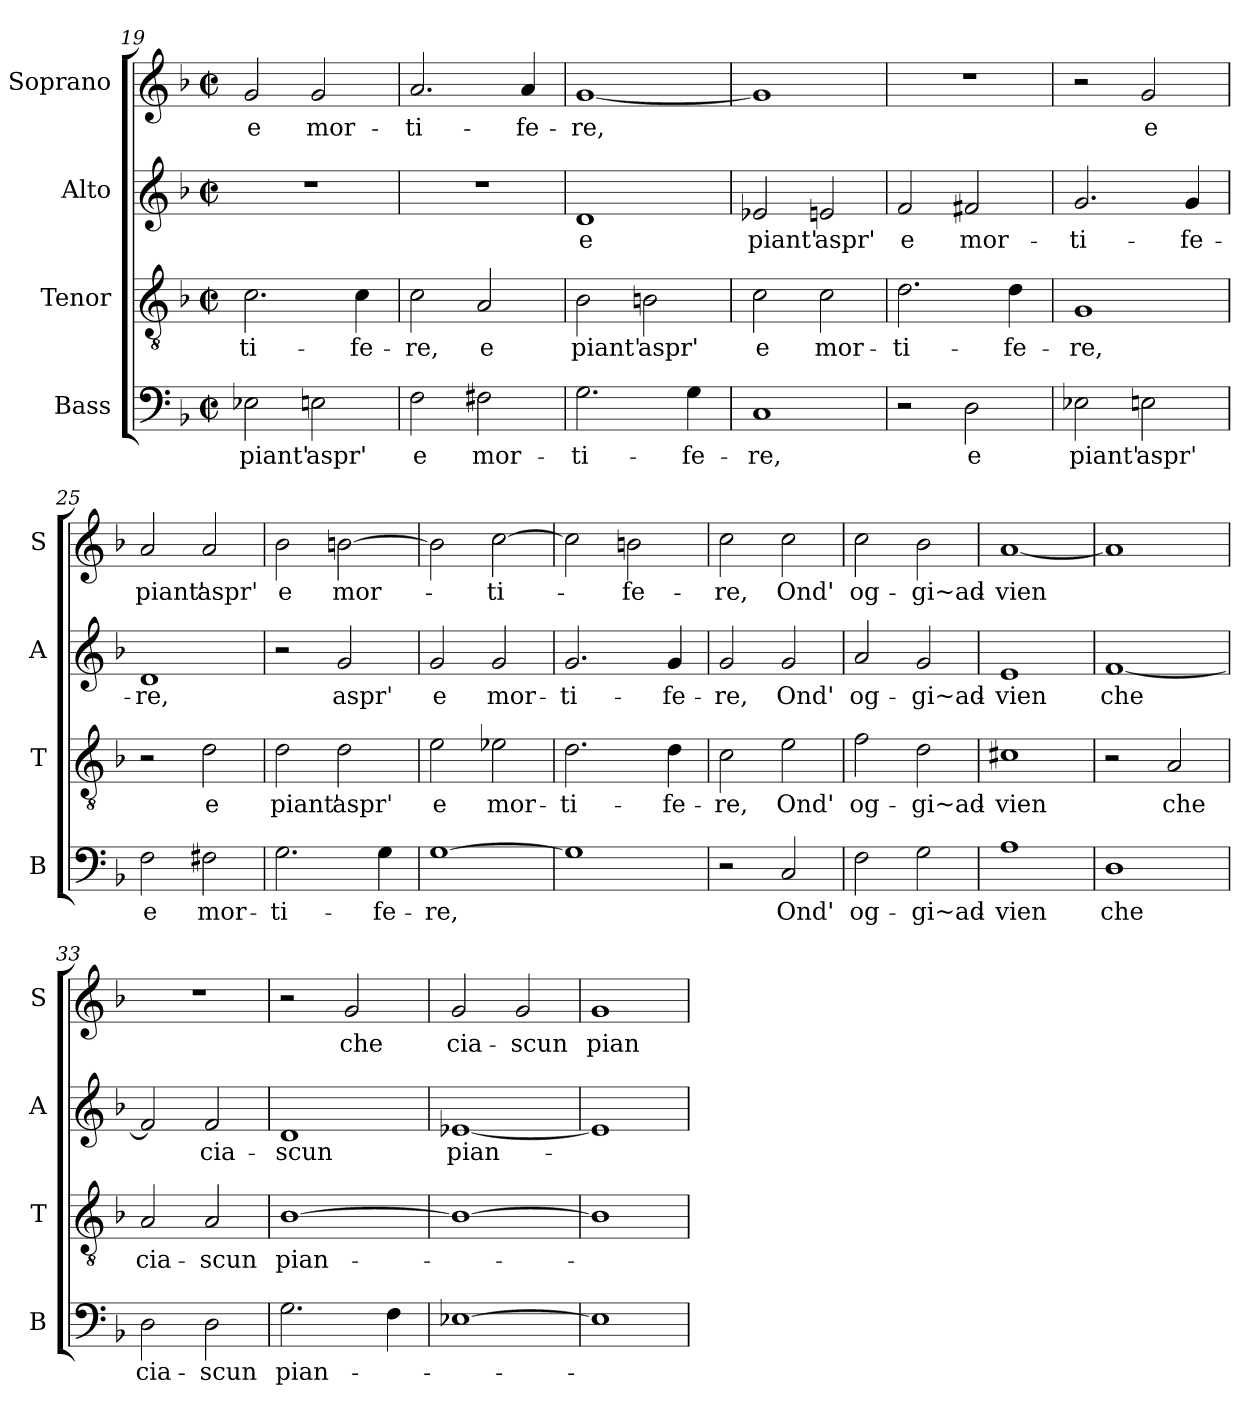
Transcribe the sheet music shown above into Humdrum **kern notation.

**kern	**text	**kern	**text	**kern	**text	**kern	**text
*part4	*part4	*part3	*part3	*part2	*part2	*part1	*part1
*staff4	*staff4	*staff3	*staff3	*staff2	*staff2	*staff1	*staff1
*I"Bass	*	*I"Tenor	*	*I"Alto	*	*I"Soprano	*
*I'B	*	*I'T	*	*I'A	*	*I'S	*
*clefF4	*	*clefGv2	*	*clefG2	*	*clefG2	*
*k[b-]	*	*k[b-]	*	*k[b-]	*	*k[b-]	*
*F:	*	*F:	*	*F:	*	*F:	*
*M2/2	*	*M2/2	*	*M2/2	*	*M2/2	*
*met(c|)	*	*met(c|)	*	*met(c|)	*	*met(c|)	*
=19	=19	=19	=19	=19	=19	=19	=19
2E-X\	piant'	2.c\	-ti-	1r	.	2g/	e
2En\	aspr'	.	.	.	.	2g/	mor-
.	.	4c\	-fe-	.	.	.	.
=20	=20	=20	=20	=20	=20	=20	=20
2F\	e	2c\	-re,	1r	.	2.a/	-ti-
2F#X\	mor-	2A/	e	.	.	.	.
.	.	.	.	.	.	4a/	-fe-
=21	=21	=21	=21	=21	=21	=21	=21
2.G\	-ti-	2B-\	piant'	1d	e	[1g	-re,
.	.	2Bn\	aspr'	.	.	.	.
4G\	-fe-	.	.	.	.	.	.
!!LO:PB:g=z
=22	=22	=22	=22	=22	=22	=22	=22
1C	-re,	2c\	e	2e-X/	piant'	1g]	.
.	.	2c\	mor-	2en/	aspr'	.	.
=23	=23	=23	=23	=23	=23	=23	=23
2r	.	2.d\	-ti-	2f/	e	1r	.
2D\	e	.	.	2f#X/	mor-	.	.
.	.	4d\	-fe-	.	.	.	.
=24	=24	=24	=24	=24	=24	=24	=24
2E-X\	piant'	1G	-re,	2.g/	-ti-	2r	.
2En\	aspr'	.	.	.	.	2g/	e
.	.	.	.	4g/	-fe-	.	.
=25	=25	=25	=25	=25	=25	=25	=25
2F\	e	2r	.	1d	-re,	2a/	piant'
2F#X\	mor-	2d\	e	.	.	2a/	aspr'
=26	=26	=26	=26	=26	=26	=26	=26
2.G\	-ti-	2d\	piant'	2r	.	2b-\	e
.	.	2d\	aspr'	2g/	aspr'	[2bn\	mor-
4G\	-fe-	.	.	.	.	.	.
=27	=27	=27	=27	=27	=27	=27	=27
[1G	-re,	2e\	e	2g/	e	2b\]	.
.	.	2e-X\	mor-	2g/	mor-	[2cc\	-ti-
=28	=28	=28	=28	=28	=28	=28	=28
1G]	.	2.d\	-ti-	2.g/	-ti-	2cc\]	.
.	.	.	.	.	.	2bn\	-fe-
.	.	4d\	-fe-	4g/	-fe-	.	.
!!LO:LB:g=z
=29	=29	=29	=29	=29	=29	=29	=29
2r	.	2c\	-re,	2g/	-re,	2cc\	-re,
2C/	Ond'	2e\	Ond'	2g/	Ond'	2cc\	Ond'
=30	=30	=30	=30	=30	=30	=30	=30
2F\	og-	2f\	og-	2a/	og-	2cc\	og-
2G\	-gi~ad-	2d\	-gi~ad-	2g/	-gi~ad-	2b-\	-gi~ad-
=31	=31	=31	=31	=31	=31	=31	=31
1A	-vien	1c#X	-vien	1e	-vien	[1a	-vien
=32	=32	=32	=32	=32	=32	=32	=32
1D	che	2r	.	[1f	che	1a]	.
.	.	2A/	che	.	.	.	.
=33	=33	=33	=33	=33	=33	=33	=33
2D\	cia-	2A/	cia-	2f/]	.	1r	.
2D\	-scun	2A/	-scun	2f/	cia-	.	.
=34	=34	=34	=34	=34	=34	=34	=34
2.G\	pian-	[1B-	pian-	1d	-scun	2r	.
.	.	.	.	.	.	2g/	che
4F\	.	.	.	.	.	.	.
=35	=35	=35	=35	=35	=35	=35	=35
[1E-X	.	1B-_	.	[1e-X	pian-	2g/	cia-
.	.	.	.	.	.	2g/	-scun
!!LO:LB:g=z
=36	=36	=36	=36	=36	=36	=36	=36
1E-]	.	1B-]	.	1e-]	.	1g	pian-
=	=	=	=	=	=	=	=
*-	*-	*-	*-	*-	*-	*-	*-
